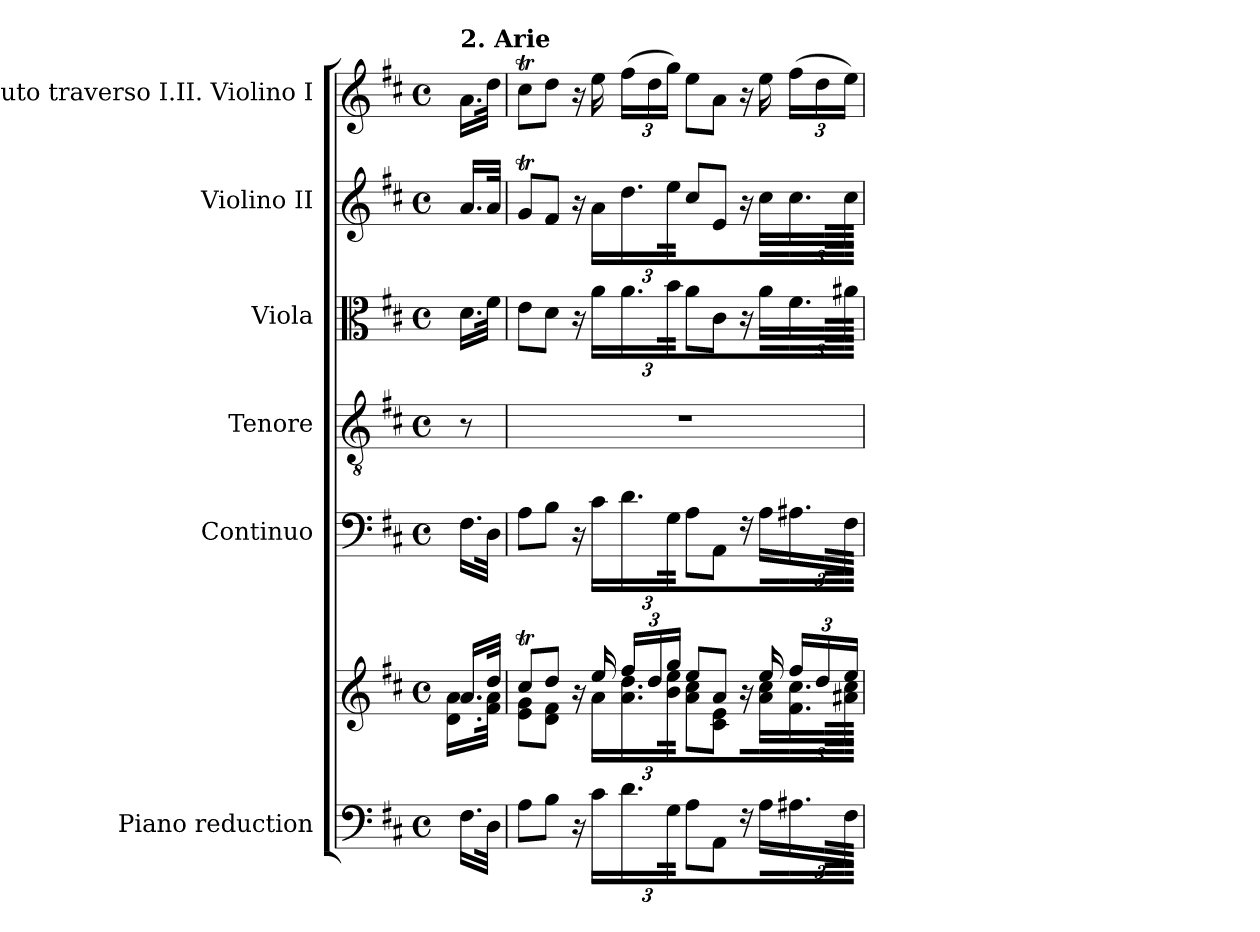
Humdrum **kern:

**kern	**kern	**kern	**kern	**kern	**kern	**kern
*part6	*part6	*part5	*part4	*part3	*part2	*part1
*staff7	*staff6	*staff5	*staff4	*staff3	*staff2	*staff1
*I"Piano reduction	*	*I"Continuo	*I"Tenore	*I"Viola	*I"Violino II	*I"Flauto traverso I.II. Violino I
*I'Pno	*	*	*	*I'Vla	*I'Vln	*I'Vln
*clefF4	*clefG2	*clefF4	*clefGv2	*clefC3	*clefG2	*clefG2
*k[f#c#]	*k[f#c#]	*k[f#c#]	*k[f#c#]	*k[f#c#]	*k[f#c#]	*k[f#c#]
*M4/4	*M4/4	*M4/4	*M4/4	*M4/4	*M4/4	*M4/4
*met(c)	*met(c)	*met(c)	*met(c)	*met(c)	*met(c)	*met(c)
=	=	=	=	=	=	=
*	*^	*	*	*	*	*
!	!	!	!	!	!	!	!LO:TX:a:B:t=2. Arie
16.F#\LL	16.a/LL	16.d\ 16.a\LL	16.F#\LL	8r	16.d\LL	16.a/LL	16.a\LL
32D\JJk	32dd/JJk	32f#\ 32a\JJk	32D\JJk	.	32f#\JJk	32a/JJk	32dd\JJk
=1	=1	=1	=1	=1	=1	=1	=1
8A\L	8cc#t/L	8e\ 8g\L	8A\L	1r	8e\L	8gT/L	8cc#t\L
8B\J	8dd/J	8d\ 8f#\J	8B\J	.	8d\J	8f#/J	8dd\J
16r	16r	16ryy	16r	.	16r	16r	16r
16c#\LL	16ee/	16a\LL	16c#\LL	.	16a\LL	16a\LL	16ee\
*Xbrackettup	*Xbrackettup	*	*Xbrackettup	*	*Xbrackettup	*Xbrackettup	*Xbrackettup
24.d\	24ff#/LL	24.a\ 24.dd\	24.d\	.	24.a\	24.dd\	(>24ff#\LL
.	24dd/	.	.	.	.	.	24dd\
48rbyy	.	48rcccyy	48reyy	.	48rbyy	48raayy	.
48G\JJk	24gg/JJ	48b\ 48ee\JJk	48G\JJk	.	48b\JJk	48ee\JJk	24gg\JJ)
48ryy	.	48ryy	48ryy	.	48ryy	48ryy	.
8A\L	8ee/L	8a\ 8cc#\L	8A\L	.	8a\L	8cc#/L	8ee\L
8AA\J	8a/J	8c#\ 8e\J	8AA\J	.	8c#\J	8e/J	8a\J
16rF	16r	16ryy	16rF	.	16r	16r	16r
16A\LL	16ee/	16a\ 16cc#\LL	16A\LL	.	16a\LL	16cc#\LL	16ee\
24.A#X\	24ff#/LL	24.f#\ 24.cc#\	24.A#X\	.	24.f#\	24.cc#\	(>24ff#\LL
.	24dd/	.	.	.	.	.	24dd\
48rFyy	.	48raaaayy	48rFyy	.	48rddyy	48ryy	.
48F#\JJk	24ee/JJ	48a#X\ 48cc#\JJk	48F#\JJk	.	48a#X\JJk	48cc#\JJk	24ee\JJ)
48ryy	.	48ryy	48ryy	.	48ryy	48ryy	.
*	*v	*v	*	*	*	*	*
=	=	=	=	=	=	=
*-	*-	*-	*-	*-	*-	*-
